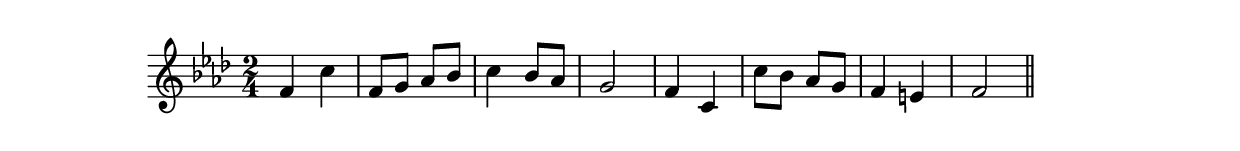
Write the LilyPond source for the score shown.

\version "2.19.49"
%{\header {
  composer = "G.A. Wedge"
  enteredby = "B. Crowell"
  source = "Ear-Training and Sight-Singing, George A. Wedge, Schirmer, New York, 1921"
}%}
\score{{\key f \minor
\time 2/4
%{\tempo 4=100
%}\relative f' {
  f4 c' | f,8 g as bes | c4 bes8 as | g2 | f4 c | c'8 bes as g | f4 e | f2 \bar "||"
}

}}